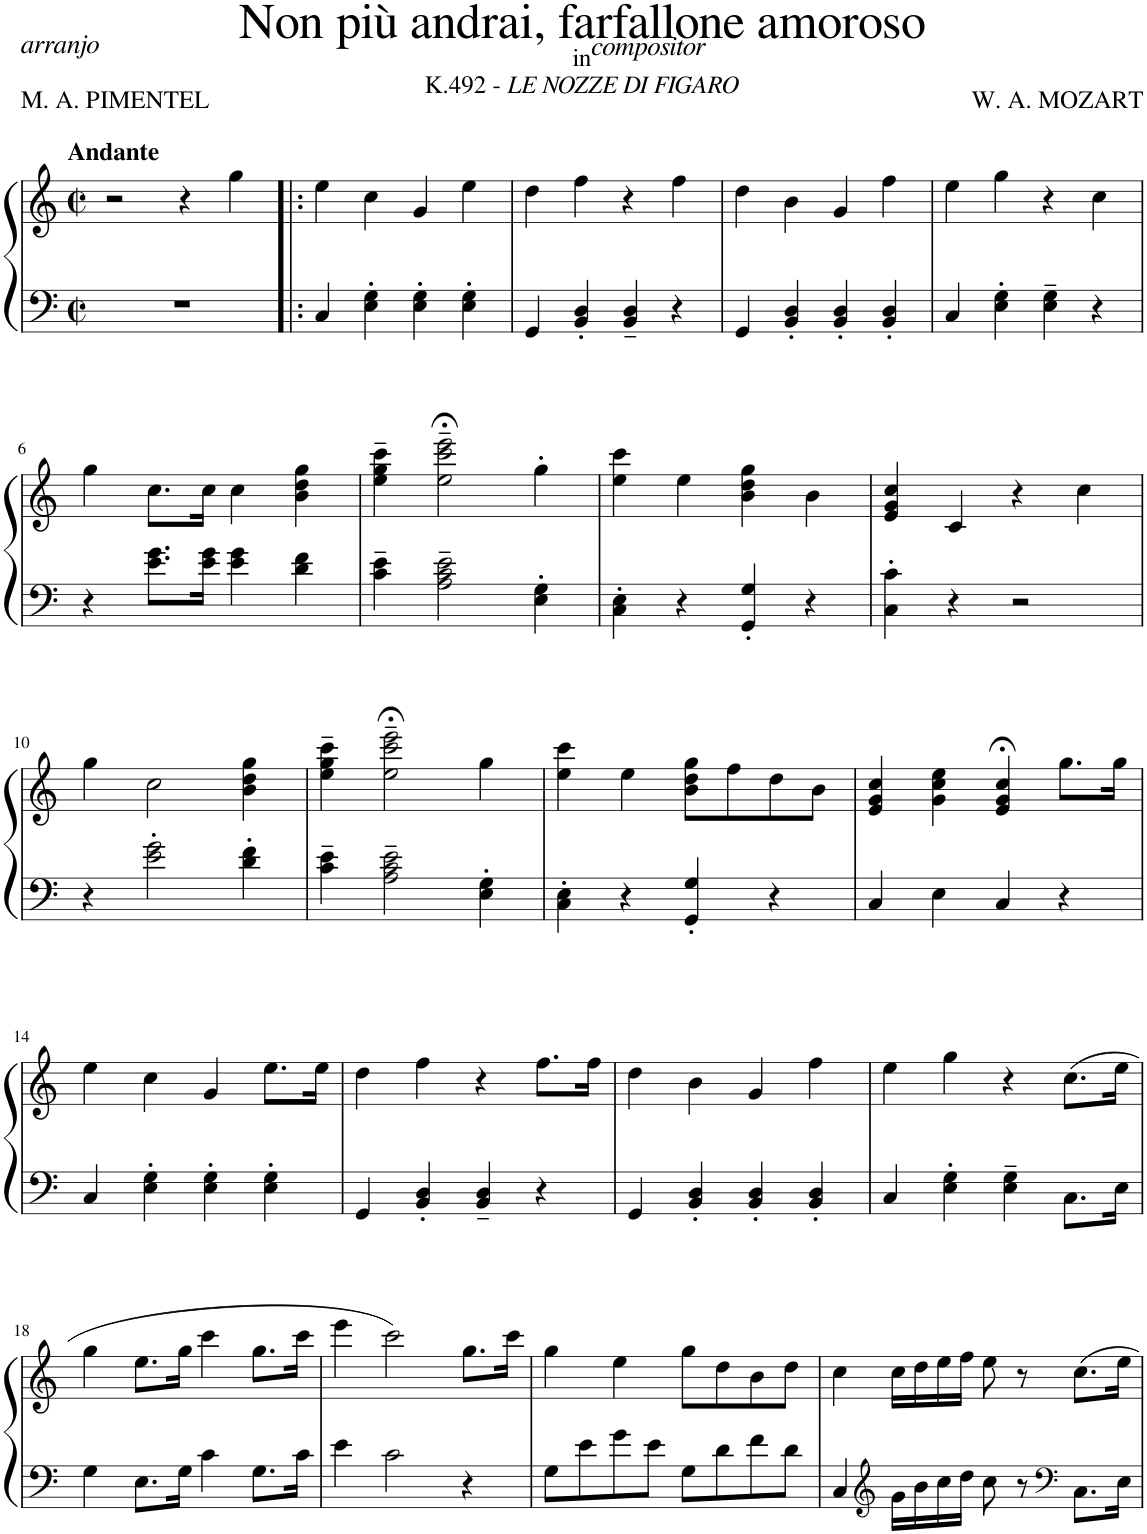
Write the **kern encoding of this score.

**kern	**kern
*part1	*part1
*staff2	*staff1
*I"Piano	*
*I'Pno.	*
*clefF4	*clefG2
*k[]	*k[]
*M2/2	*M2/2
*met(c|)	*met(c|)
=1	=1
!	!LO:TX:a:B:t=Andante
1r	2r
.	4r
.	4gg\
=2!|:	=2!|:
4C/	4ee\
4E\' 4G\'	4cc\
4E\' 4G\'	4g/
4E\' 4G\'	4ee\
=3	=3
4GG/	4dd\
4BB/' 4D/'	4ff\
4BB/~ 4D/~	4r
4r	4ff\
=4	=4
4GG/	4dd\
4BB/' 4D/'	4b\
4BB/' 4D/'	4g/
4BB/' 4D/'	4ff\
=5	=5
4C/	4ee\
4E\' 4G\'	4gg\
4E\~ 4G\~	4r
4r	4cc\
!!LO:LB:g=z
=6	=6
4r	4gg\
8.e\ 8.g\L	8.cc\L
16e\ 16g\Jk	16cc\Jk
4e\ 4g\	4cc\
4d\ 4f\	4b\ 4dd\ 4gg\
=7	=7
4c\~ 4e\~	4ee\~ 4gg\~ 4ccc\~
2A\~ 2c\~ 2e\~	2ee\;<~ 2ccc\;<~ 2eee\;<~
4E\' 4G\'	4gg'\
=8	=8
4C\' 4E\'	4ee\ 4ccc\
4r	4ee\
4GG/' 4G/'	4b\ 4dd\ 4gg\
4r	4b\
=9	=9
4C\' 4c\'	4e/ 4g/ 4cc/
4r	4c/
2r	4r
.	4cc\
!!LO:LB:g=z
=10	=10
4r	4gg\
2e\' 2g\'	2cc\
4d\' 4f\'	4b\ 4dd\ 4gg\
=11	=11
4c\~ 4e\~	4ee\~ 4gg\~ 4ccc\~
2A\~ 2c\~ 2e\~	2ee\;<~ 2ccc\;<~ 2eee\;<~
4E\' 4G\'	4gg\
=12	=12
4C\' 4E\'	4ee\ 4ccc\
4r	4ee\
4GG/' 4G/'	8b\ 8dd\ 8gg\L
.	8ff\
4r	8dd\
.	8b\J
=13	=13
4C/	4e/ 4g/ 4cc/
4E\	4g\ 4cc\ 4ee\
4C/	4e/;< 4g/;< 4cc/;<
4r	8.gg\L
.	16gg\Jk
!!LO:LB:g=z
=14	=14
4C/	4ee\
4E\' 4G\'	4cc\
4E\' 4G\'	4g/
4E\' 4G\'	8.ee\L
.	16ee\Jk
=15	=15
4GG/	4dd\
4BB/' 4D/'	4ff\
4BB/~ 4D/~	4r
4r	8.ff\L
.	16ff\Jk
=16	=16
4GG/	4dd\
4BB/' 4D/'	4b\
4BB/' 4D/'	4g/
4BB/' 4D/'	4ff\
=17	=17
4C/	4ee\
4E\' 4G\'	4gg\
4E\~ 4G\~	4r
8.C\L	(8.cc\L
16E\Jk	16ee\Jk
!!LO:LB:g=z
=18	=18
4G\	4gg\
8.E\L	8.ee\L
16G\Jk	16gg\Jk
4c\	4ccc\
8.G\L	8.gg\L
16c\Jk	16ccc\Jk
=19	=19
4e\	4eee\
2c\	2ccc\)
4r	8.gg\L
.	16ccc\Jk
=20	=20
8G\L	4gg\
8e\	.
8g\	4ee\
8e\J	.
8G\L	8gg\L
8d\	8dd\
8f\	8b\
8d\J	8dd\J
=21	=21
4C/	4cc\
*clefG2	*
16g\LL	16cc\LL
16b\	16dd\
16cc\	16ee\
16dd\JJ	16ff\JJ
8cc\	8ee\
8r	8r
*clefF4	*
8.C\L	8.cc\L
16E\Jk	16ee\Jk
=	=
*-	*-
